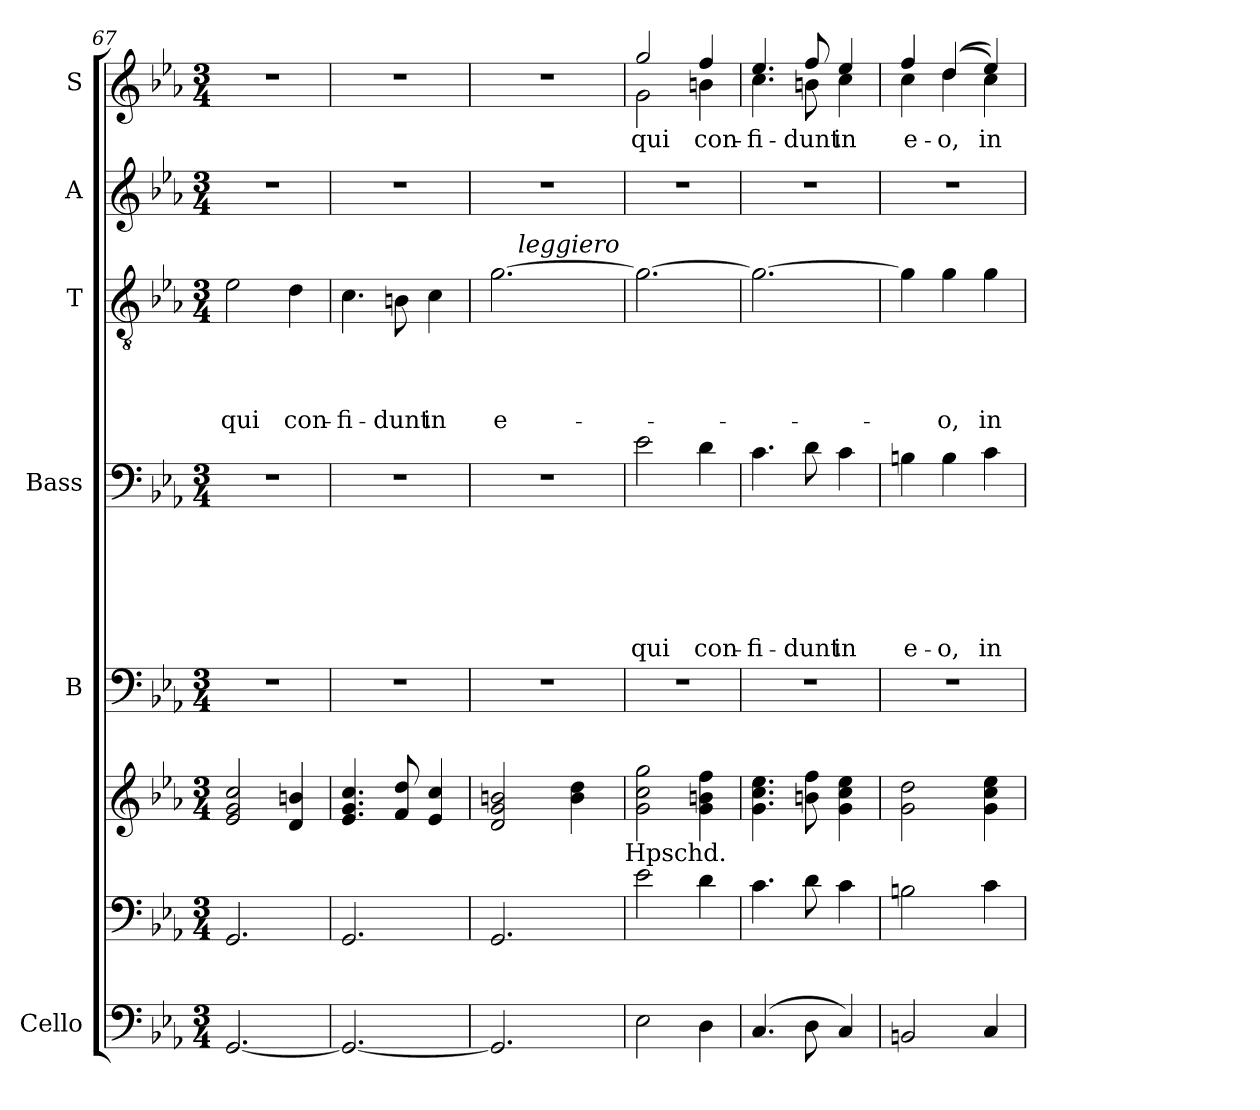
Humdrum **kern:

**kern	**kern	**kern	**kern	**kern	**text	**text	**text	**text	**text	**text	**kern	**text	**text	**text	**text	**kern	**kern	**text
*part8	*part7	*part6	*part5	*part4	*part4	*part4	*part4	*part4	*part4	*part4	*part3	*part3	*part3	*part3	*part3	*part2	*part1	*part1
*staff8	*staff7	*staff6	*staff5	*staff4	*staff4	*staff4	*staff4	*staff4	*staff4	*staff4	*staff3	*staff3	*staff3	*staff3	*staff3	*staff2	*staff1	*staff1
*I"Cello	*	*	*I"B	*I"Bass	*	*	*	*	*	*	*I"T	*	*	*	*	*I"A	*I"S	*
*	*	*	*I'B	*I'B	*	*	*	*	*	*	*I'T	*	*	*	*	*I'A	*I'S	*
*clefF4	*clefF4	*clefG2	*clefF4	*clefF4	*	*	*	*	*	*	*clefGv2	*	*	*	*	*clefG2	*clefG2	*
*k[b-e-a-]	*k[b-e-a-]	*k[b-e-a-]	*k[b-e-a-]	*k[b-e-a-]	*	*	*	*	*	*	*k[b-e-a-]	*	*	*	*	*k[b-e-a-]	*k[b-e-a-]	*
*E-:	*E-:	*E-:	*E-:	*E-:	*	*	*	*	*	*	*E-:	*	*	*	*	*E-:	*E-:	*
*M3/4	*M3/4	*M3/4	*M3/4	*M3/4	*	*	*	*	*	*	*M3/4	*	*	*	*	*M3/4	*M3/4	*
=67	=67	=67	=67	=67	=67	=67	=67	=67	=67	=67	=67	=67	=67	=67	=67	=67	=67	=67
!	!	!	!LO:N:vis=1	!LO:N:vis=1	!	!	!	!	!	!	!	!	!	!	!LO:LY:b	!LO:N:vis=1	!LO:N:vis=1	!
[<2.GG/	2.GG/	2e-/ 2g/ 2cc/	2.r	2.r	.	.	.	.	.	.	2e-\	.	.	.	qui	2.r	2.r	.
!	!	!	!	!	!	!	!	!	!	!	!	!	!	!	!LO:LY:b	!	!	!
.	.	4d/ 4bn/	.	.	.	.	.	.	.	.	4d\	.	.	.	con-	.	.	.
=68	=68	=68	=68	=68	=68	=68	=68	=68	=68	=68	=68	=68	=68	=68	=68	=68	=68	=68
!	!	!	!LO:N:vis=1	!LO:N:vis=1	!	!	!	!	!	!	!	!	!	!	!LO:LY:b	!LO:N:vis=1	!LO:N:vis=1	!
2.GG/_	2.GG/	4.e-/ 4.g/ 4.cc/	2.r	2.r	.	.	.	.	.	.	4.c\	.	.	.	-fi-	2.r	2.r	.
!	!	!	!	!	!	!	!	!	!	!	!	!	!	!	!LO:LY:b	!	!	!
.	.	8f/ 8dd/	.	.	.	.	.	.	.	.	8Bn\	.	.	.	-dunt	.	.	.
!	!	!	!	!	!	!	!	!	!	!	!	!	!	!	!LO:LY:b	!	!	!
.	.	4e-/ 4cc/	.	.	.	.	.	.	.	.	4c\	.	.	.	in	.	.	.
!!LO:PB:g=z
=69	=69	=69	=69	=69	=69	=69	=69	=69	=69	=69	=69	=69	=69	=69	=69	=69	=69	=69
!	!	!	!LO:N:vis=1	!LO:N:vis=1	!	!	!	!	!	!	!	!	!	!	!LO:LY:b	!LO:N:vis=1	!LO:N:vis=1	!
*	*	*	*	*	*	*	*	*	*	*	*^	*	*	*	*	*	*	*
2.GG/]	2.GG/	2d/ 2g/ 2bn/	2.r	2.r	.	.	.	.	.	.	[>2.g\	8ryy	.	.	.	e-	2.r	2.r	.
!	!	!	!	!	!	!	!	!	!	!	!	!LO:TX:a:i:t=leggiero	!	!	!	!	!	!	!
.	.	.	.	.	.	.	.	.	.	.	.	2ryy	.	.	.	.	.	.	.
.	.	4b\ 4dd\	.	.	.	.	.	.	.	.	.	.	.	.	.	.	.	.	.
.	.	.	.	.	.	.	.	.	.	.	.	8ryy	.	.	.	.	.	.	.
!	!	!LO:TX:b:t=Hpschd.	!	!	!	!	!	!	!	!	!	!	!	!	!	!	!	!	!
=70	=70	=70	=70	=70	=70	=70	=70	=70	=70	=70	=70	=70	=70	=70	=70	=70	=70	=70	=70
!	!	!	!LO:N:vis=1	!	!	!	!	!	!	!LO:LY:b	!	!	!	!	!	!	!LO:N:vis=1	!	!LO:LY:b
*	*	*	*	*	*	*	*	*	*	*	*v	*v	*	*	*	*	*	*^	*
2E-\	2e-\	2g\ 2cc\ 2gg\	2.r	2e-\	.	.	.	.	.	qui	2.g\_	.	.	.	.	2.r	2gg/	2g\	qui
!	!	!	!	!	!	!	!	!	!	!LO:LY:b	!	!	!	!	!	!	!	!	!LO:LY:b
4D\	4d\	4g\ 4bn\ 4ff\	.	4d\	.	.	.	.	.	con-	.	.	.	.	.	.	4ff/	4bn\	con-
=71	=71	=71	=71	=71	=71	=71	=71	=71	=71	=71	=71	=71	=71	=71	=71	=71	=71	=71	=71
!	!	!	!LO:N:vis=1	!	!	!	!	!	!	!LO:LY:b	!	!	!	!	!	!LO:N:vis=1	!	!	!LO:LY:b
(4.C/	4.c\	4.g\ 4.cc\ 4.ee-\	2.r	4.c\	.	.	.	.	.	-fi-	2.g\_	.	.	.	.	2.r	4.ee-/	4.cc\	-fi-
!	!	!	!	!	!	!	!	!	!	!LO:LY:b	!	!	!	!	!	!	!	!	!LO:LY:b
8D\	8d\	8bn\ 8ff\	.	8d\	.	.	.	.	.	-dunt	.	.	.	.	.	.	8ff/	8bn\	-dunt
!	!	!	!	!	!	!	!	!	!	!LO:LY:b	!	!	!	!	!	!	!	!	!LO:LY:b
4C/)	4c\	4g\ 4cc\ 4ee-\	.	4c\	.	.	.	.	.	in	.	.	.	.	.	.	4ee-/	4cc\	in
=72	=72	=72	=72	=72	=72	=72	=72	=72	=72	=72	=72	=72	=72	=72	=72	=72	=72	=72	=72
!	!	!	!LO:N:vis=1	!	!	!	!	!	!	!LO:LY:b	!	!	!	!	!	!LO:N:vis=1	!	!	!LO:LY:b
2BBn/	2Bn\	2g\ 2dd\	2.r	4Bn\	.	.	.	.	.	e-	4g\]	.	.	.	.	2.r	4ff/	4cc\	e-
!	!	!	!	!	!	!	!	!	!	!LO:LY:b	!	!	!	!	!LO:LY:b	!	!	!	!LO:LY:b
.	.	.	.	4B\	.	.	.	.	.	-o,	4g\	.	.	.	-o,	.	((<4dd/	4dd\	-o,
!	!	!	!	!	!	!	!	!	!	!LO:LY:b	!	!	!	!	!LO:LY:b	!	!	!	!LO:LY:b
4C/	4c\	4g\ 4cc\ 4ee-\	.	4c\	.	.	.	.	.	in	4g\	.	.	.	in	.	4ee-/)	4cc\)	in
*	*	*	*	*	*	*	*	*	*	*	*	*	*	*	*	*	*v	*v	*
=	=	=	=	=	=	=	=	=	=	=	=	=	=	=	=	=	=	=
*-	*-	*-	*-	*-	*-	*-	*-	*-	*-	*-	*-	*-	*-	*-	*-	*-	*-	*-
